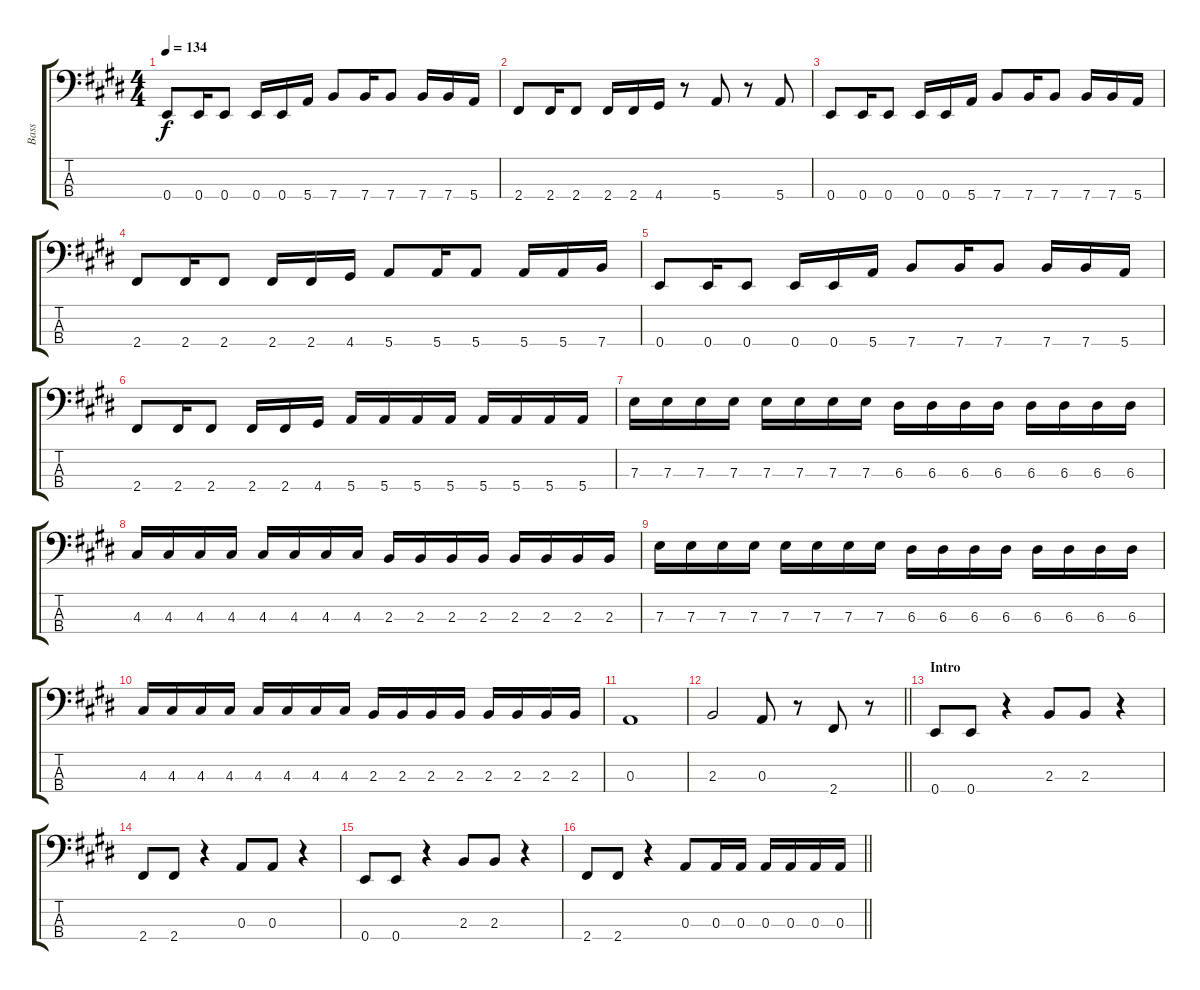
\track ("Bass" "Bass") {instrument electricbasspick}
\staff {score tabs}
\tuning (G2 D2 A1 E1) {hide}
\ts (4 4)
\tempo 134
\clef f4
\ks e
0.4.8{dy f} 0.4.16 0.4.8 0.4.16 0.4.16 5.4.16 7.4.8 7.4.16 7.4.8 7.4.16 7.4.16 5.4.16 |
2.4.8 2.4.16 2.4.8 2.4.16 2.4.16 4.4.16 r.8 5.4.8 r.8 5.4.8 |
0.4.8 0.4.16 0.4.8 0.4.16 0.4.16 5.4.16 7.4.8 7.4.16 7.4.8 7.4.16 7.4.16 5.4.16 |
2.4.8 2.4.16 2.4.8 2.4.16 2.4.16 4.4.16 5.4.8 5.4.16 5.4.8 5.4.16 5.4.16 7.4.16 |
0.4.8 0.4.16 0.4.8 0.4.16 0.4.16 5.4.16 7.4.8 7.4.16 7.4.8 7.4.16 7.4.16 5.4.16 |
2.4.8 2.4.16 2.4.8 2.4.16 2.4.16 4.4.16 5.4.16 5.4.16 5.4.16 5.4.16 5.4.16 5.4.16 5.4.16 5.4.16 |
7.3.16 7.3.16 7.3.16 7.3.16 7.3.16 7.3.16 7.3.16 7.3.16 6.3.16 6.3.16 6.3.16 6.3.16 6.3.16 6.3.16 6.3.16 6.3.16 |
4.3.16 4.3.16 4.3.16 4.3.16 4.3.16 4.3.16 4.3.16 4.3.16 2.3.16 2.3.16 2.3.16 2.3.16 2.3.16 2.3.16 2.3.16 2.3.16 |
7.3.16 7.3.16 7.3.16 7.3.16 7.3.16 7.3.16 7.3.16 7.3.16 6.3.16 6.3.16 6.3.16 6.3.16 6.3.16 6.3.16 6.3.16 6.3.16 |
4.3.16 4.3.16 4.3.16 4.3.16 4.3.16 4.3.16 4.3.16 4.3.16 2.3.16 2.3.16 2.3.16 2.3.16 2.3.16 2.3.16 2.3.16 2.3.16 |
0.3.1 |
\barLineRight lightlight
2.3.2 0.3.8 r.8 2.4.8 r.8 |
\section ("" "Intro")
0.4.8 0.4.8 r.4 2.3.8 2.3.8 r.4 |
2.4.8 2.4.8 r.4 0.3.8 0.3.8 r.4 |
0.4.8 0.4.8 r.4 2.3.8 2.3.8 r.4 |
\barLineRight lightlight
2.4.8 2.4.8 r.4 0.3.8 0.3.16 0.3.16 0.3.16 0.3.16 0.3.16 0.3.16
